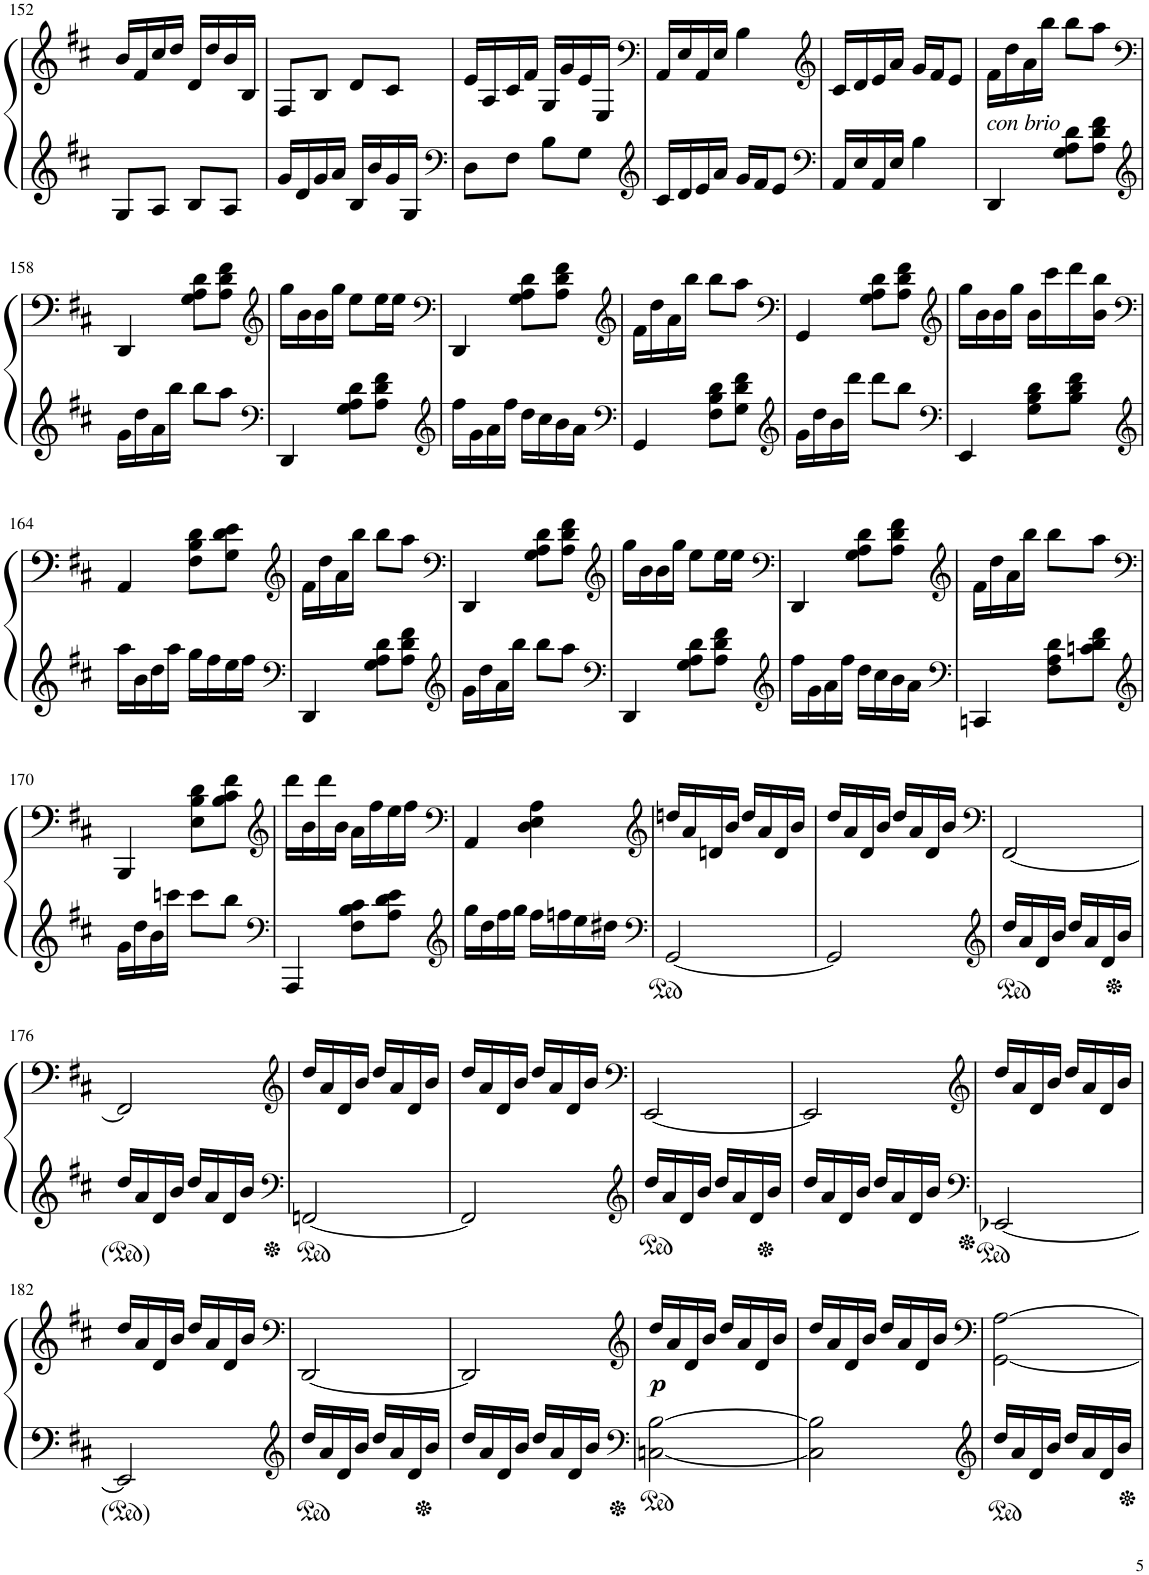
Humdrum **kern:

**kern	**kern	**dynam
*part1	*part1	*part1
*staff2	*staff1	*staff1/2
*I"Piano	*	*
*I'Pno.	*	*
!!LO:PB:g=z
*clefG2	*clefG2	*
*k[f#c#]	*k[f#c#]	*
*M2/4	*M2/4	*
=152	=152	=152
8G/L	16b/LL	.
.	16f#/	.
8A/J	16cc#/	.
.	16dd/JJ	.
8B/L	16d/LL	.
.	16dd/	.
8A/J	16b/	.
.	16B/JJ	.
=153	=153	=153
16g/LL	8F#/L	.
16d/	.	.
16g/	8B/J	.
16a/JJ	.	.
16B/LL	8d/L	.
16b/	.	.
16g/	8c#/J	.
16G/JJ	.	.
=154	=154	=154
*clefF4	*	*
8D\L	16e/LL	.
.	16A/	.
8F#\J	16c#/	.
.	16f#/JJ	.
8B\L	16G/LL	.
.	16g/	.
8G\J	16e/	.
.	16E/JJ	.
=155	=155	=155
*clefG2	*clefF4	*
16c#/LL	16AA/LL	.
16d/	16E/	.
16e/	16AA/	.
16a/JJ	16E/JJ	.
16g/LL	4B\	.
16f#/J	.	.
8e/J	.	.
=156	=156	=156
*clefF4	*clefG2	*
16AA/LL	16c#/LL	.
16E/	16d/	.
16AA/	16e/	.
16E/JJ	16a/JJ	.
4B\	16g/LL	.
.	16f#/J	.
.	8e/J	.
=157	=157	=157
!	!LO:TX:b:i:t=con brio	!
4DD/	16f#\LL	.
.	16dd\	.
.	16a\	.
.	16bb\JJ	.
8G\ 8A\ 8d\L	8bb\L	.
8A\ 8d\ 8f#\J	8aa\J	.
!!LO:LB:g=z
=158	=158	=158
*clefG2	*clefF4	*
16g\LL	4DD/	.
16dd\	.	.
16a\	.	.
16bb\JJ	.	.
8bb\L	8G\ 8A\ 8d\L	.
8aa\J	8A\ 8d\ 8f#\J	.
=159	=159	=159
*clefF4	*clefG2	*
4DD/	16gg\LL	.
.	16b\	.
.	16b\	.
.	16gg\JJ	.
8G\ 8A\ 8d\L	8ee\L	.
8A\ 8d\ 8f#\J	16ee\L	.
.	16ee\JJ	.
=160	=160	=160
*clefG2	*clefF4	*
16ff#\LL	4DD/	.
16g\	.	.
16a\	.	.
16ff#\JJ	.	.
16dd\LL	8G\ 8A\ 8d\L	.
16cc#\	.	.
16b\	8A\ 8d\ 8f#\J	.
16a\JJ	.	.
=161	=161	=161
*clefF4	*clefG2	*
4GG/	16f#\LL	.
.	16dd\	.
.	16a\	.
.	16bb\JJ	.
8F#\ 8B\ 8d\L	8bb\L	.
8G\ 8d\ 8f#\J	8aa\J	.
=162	=162	=162
*clefG2	*clefF4	*
16g\LL	4GG/	.
16dd\	.	.
16b\	.	.
16ddd\JJ	.	.
8ddd\L	8G\ 8A\ 8d\L	.
8bb\J	8A\ 8d\ 8f#\J	.
=163	=163	=163
*clefF4	*clefG2	*
4EE/	16gg\LL	.
.	16b\	.
.	16b\	.
.	16gg\JJ	.
8G\ 8B\ 8d\L	16b\LL	.
.	16ccc#\	.
8B\ 8d\ 8f#\J	16ddd\	.
.	16b\ 16bb\JJ	.
!!LO:LB:g=z
=164	=164	=164
*clefG2	*clefF4	*
16aa\LL	4AA/	.
16b\	.	.
16dd\	.	.
16aa\JJ	.	.
16gg\LL	8F#\ 8B\ 8d\L	.
16ff#\	.	.
16ee\	8G\ 8d\ 8e\J	.
16ff#\JJ	.	.
=165	=165	=165
*clefF4	*clefG2	*
4DD/	16f#\LL	.
.	16dd\	.
.	16a\	.
.	16bb\JJ	.
8G\ 8A\ 8d\L	8bb\L	.
8A\ 8d\ 8f#\J	8aa\J	.
=166	=166	=166
*clefG2	*clefF4	*
16g\LL	4DD/	.
16dd\	.	.
16a\	.	.
16bb\JJ	.	.
8bb\L	8G\ 8A\ 8d\L	.
8aa\J	8A\ 8d\ 8f#\J	.
=167	=167	=167
*clefF4	*clefG2	*
4DD/	16gg\LL	.
.	16b\	.
.	16b\	.
.	16gg\JJ	.
8G\ 8A\ 8d\L	8ee\L	.
8A\ 8d\ 8f#\J	16ee\L	.
.	16ee\JJ	.
=168	=168	=168
*clefG2	*clefF4	*
16ff#\LL	4DD/	.
16g\	.	.
16a\	.	.
16ff#\JJ	.	.
16dd\LL	8G\ 8A\ 8d\L	.
16cc#\	.	.
16b\	8A\ 8d\ 8f#\J	.
16a\JJ	.	.
=169	=169	=169
*clefF4	*clefG2	*
4CCn/	16f#\LL	.
.	16dd\	.
.	16a\	.
.	16bb\JJ	.
8F#\ 8A\ 8d\L	8bb\L	.
8cn\ 8d\ 8f#\J	8aa\J	.
!!LO:LB:g=z
=170	=170	=170
*clefG2	*clefF4	*
16g\LL	4BBB/	.
16dd\	.	.
16b\	.	.
16cccn\JJ	.	.
8ccc\L	8E\ 8B\ 8d\L	.
8bb\J	8B\ 8c#\ 8f#\J	.
=171	=171	=171
*clefF4	*clefG2	*
4AAA/	16ddd\LL	.
.	16b\	.
.	16ddd\	.
.	16b\JJ	.
8F#\ 8B\ 8c#\L	16a\LL	.
.	16ff#\	.
8A\ 8d\ 8e\J	16ee\	.
.	16ff#\JJ	.
=172	=172	=172
*clefG2	*clefF4	*
16gg\LL	4AA/	.
16dd\	.	.
16ff#\	.	.
16gg\JJ	.	.
16ff#\LL	4D\ 4E\ 4A\	.
16ffn\	.	.
16ee\	.	.
16dd#X\JJ	.	.
=173	=173	=173
*clefF4	*clefG2	*
[2GG/	16ddn/LL	.
.	16a/	.
.	16dn/	.
.	16b/JJ	.
.	16dd/LL	.
.	16a/	.
.	16d/	.
.	16b/JJ	.
=174	=174	=174
2GG/]	16dd/LL	.
.	16a/	.
.	16d/	.
.	16b/JJ	.
.	16dd/LL	.
.	16a/	.
.	16d/	.
.	16b/JJ	.
=175	=175	=175
*clefG2	*clefF4	*
16dd/LL	[2FF#/	.
16a/	.	.
16d/	.	.
16b/JJ	.	.
16dd/LL	.	.
16a/	.	.
16d/	.	.
16b/JJ	.	.
!!LO:LB:g=z
=176	=176	=176
16dd/LL	2FF#/]	.
16a/	.	.
16d/	.	.
16b/JJ	.	.
16dd/LL	.	.
16a/	.	.
16d/	.	.
16b/JJ	.	.
=177	=177	=177
*clefF4	*clefG2	*
[2FFn/	16dd/LL	.
.	16a/	.
.	16d/	.
.	16b/JJ	.
.	16dd/LL	.
.	16a/	.
.	16d/	.
.	16b/JJ	.
=178	=178	=178
2FF/]	16dd/LL	.
.	16a/	.
.	16d/	.
.	16b/JJ	.
.	16dd/LL	.
.	16a/	.
.	16d/	.
.	16b/JJ	.
=179	=179	=179
*clefG2	*clefF4	*
16dd/LL	[2EE/	.
16a/	.	.
16d/	.	.
16b/JJ	.	.
16dd/LL	.	.
16a/	.	.
16d/	.	.
16b/JJ	.	.
=180	=180	=180
16dd/LL	2EE/]	.
16a/	.	.
16d/	.	.
16b/JJ	.	.
16dd/LL	.	.
16a/	.	.
16d/	.	.
16b/JJ	.	.
=181	=181	=181
*clefF4	*clefG2	*
[2EE-X/	16dd/LL	.
.	16a/	.
.	16d/	.
.	16b/JJ	.
.	16dd/LL	.
.	16a/	.
.	16d/	.
.	16b/JJ	.
!!LO:LB:g=z
=182	=182	=182
2EE-/]	16dd/LL	.
.	16a/	.
.	16d/	.
.	16b/JJ	.
.	16dd/LL	.
.	16a/	.
.	16d/	.
.	16b/JJ	.
=183	=183	=183
*clefG2	*clefF4	*
16dd/LL	[2DD/	.
16a/	.	.
16d/	.	.
16b/JJ	.	.
16dd/LL	.	.
16a/	.	.
16d/	.	.
16b/JJ	.	.
=184	=184	=184
16dd/LL	2DD/]	.
16a/	.	.
16d/	.	.
16b/JJ	.	.
16dd/LL	.	.
16a/	.	.
16d/	.	.
16b/JJ	.	.
=185	=185	=185
*clefF4	*clefG2	*
!	!	!LO:DY:b
[2Cn\ [2B\	16dd/LL	p
.	16a/	.
.	16d/	.
.	16b/JJ	.
.	16dd/LL	.
.	16a/	.
.	16d/	.
.	16b/JJ	.
=186	=186	=186
2C\] 2B\]	16dd/LL	.
.	16a/	.
.	16d/	.
.	16b/JJ	.
.	16dd/LL	.
.	16a/	.
.	16d/	.
.	16b/JJ	.
=187	=187	=187
*clefG2	*clefF4	*
16dd/LL	[2GG\ [2A\	.
16a/	.	.
16d/	.	.
16b/JJ	.	.
16dd/LL	.	.
16a/	.	.
16d/	.	.
16b/JJ	.	.
=	=	=
*-	*-	*-
